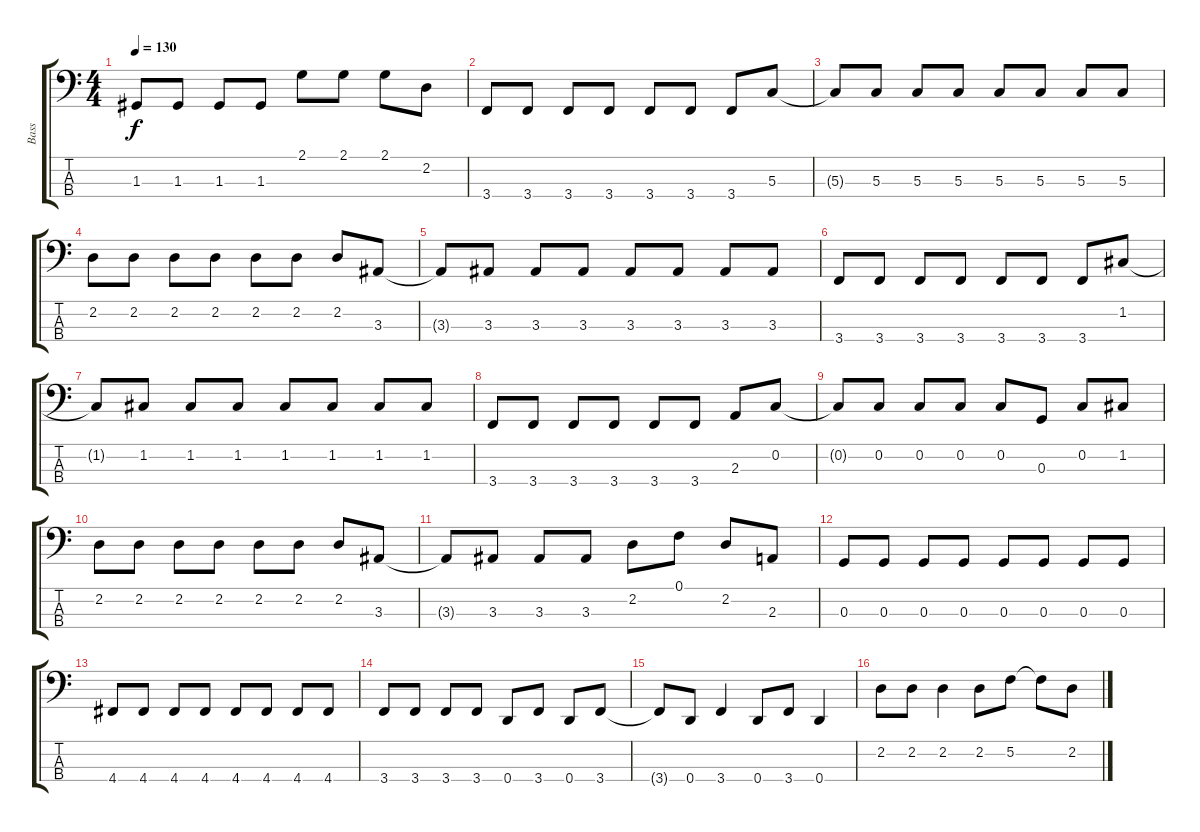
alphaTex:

\track ("Bass" "Bass") {instrument electricbassfinger}
\staff {score tabs}
\tuning (F2 C2 G1 D1) {hide}
\ts (4 4)
\tempo 130
\clef f4
\ks c
1.3.8{dy f} 1.3.8 1.3.8 1.3.8 2.1.8 2.1.8 2.1.8 2.2.8 |
3.4.8 3.4.8 3.4.8 3.4.8 3.4.8 3.4.8 3.4.8 5.3.8 |
5.3{t}.8 5.3.8 5.3.8 5.3.8 5.3.8 5.3.8 5.3.8 5.3.8 |
2.2.8 2.2.8 2.2.8 2.2.8 2.2.8 2.2.8 2.2.8 3.3.8 |
3.3{t}.8 3.3.8 3.3.8 3.3.8 3.3.8 3.3.8 3.3.8 3.3.8 |
3.4.8 3.4.8 3.4.8 3.4.8 3.4.8 3.4.8 3.4.8 1.2.8 |
1.2{t}.8 1.2.8 1.2.8 1.2.8 1.2.8 1.2.8 1.2.8 1.2.8 |
3.4.8 3.4.8 3.4.8 3.4.8 3.4.8 3.4.8 2.3.8 0.2.8 |
0.2{t}.8 0.2.8 0.2.8 0.2.8 0.2.8 0.3.8 0.2.8 1.2.8 |
2.2.8 2.2.8 2.2.8 2.2.8 2.2.8 2.2.8 2.2.8 3.3.8 |
3.3{t}.8 3.3.8 3.3.8 3.3.8 2.2.8 0.1.8 2.2.8 2.3.8 |
0.3.8 0.3.8 0.3.8 0.3.8 0.3.8 0.3.8 0.3.8 0.3.8 |
4.4.8 4.4.8 4.4.8 4.4.8 4.4.8 4.4.8 4.4.8 4.4.8 |
3.4.8 3.4.8 3.4.8 3.4.8 0.4.8 3.4.8 0.4.8 3.4.8 |
3.4{t}.8 0.4.8 3.4.4 0.4.8 3.4.8 0.4.4 |
2.2.8 2.2.8 2.2.4 2.2.8 5.2.8 5.2{t}.8 2.2.8
